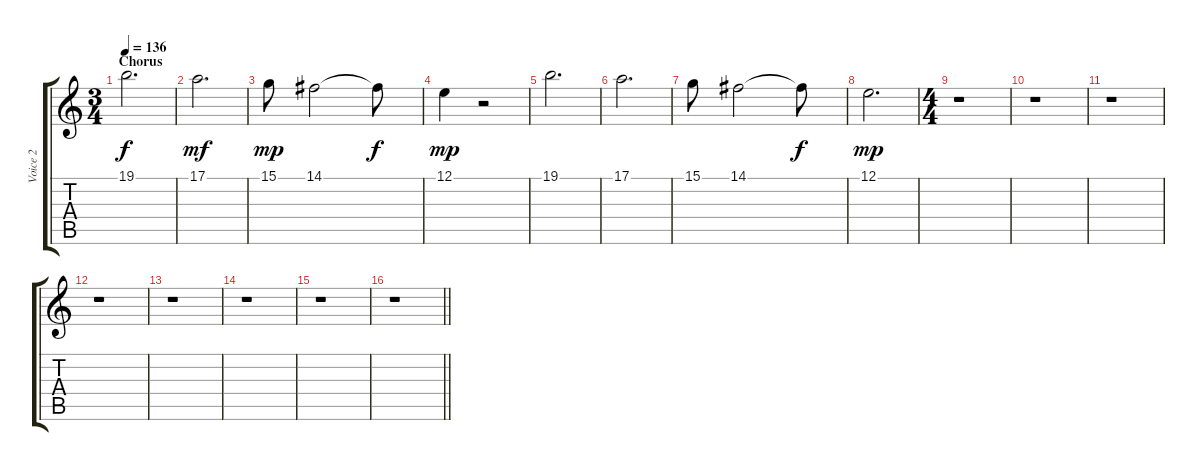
\track ("Voice 2" "Voice 2") {instrument lead2sawtooth}
\staff {score tabs}
\tuning (E4 B3 G3 D3 A2 E2) {hide}
\ts (3 4)
\section ("" "Chorus")
\tempo 136
\clef g2
\ks c
19.1.2{d dy f} |
17.1.2{d dy mf} |
15.1.8{dy mp} 14.1.2 14.1{t}.8{dy f} |
12.1.4{dy mp} r.2 |
19.1.2{d} |
17.1.2{d} |
15.1.8 14.1.2 14.1{t}.8{dy f} |
12.1.2{d dy mp} |
\ts (4 4)
r.1 |
r.1 |
r.1 |
r.1 |
r.1 |
r.1 |
r.1 |
\barLineRight lightlight
r.1
